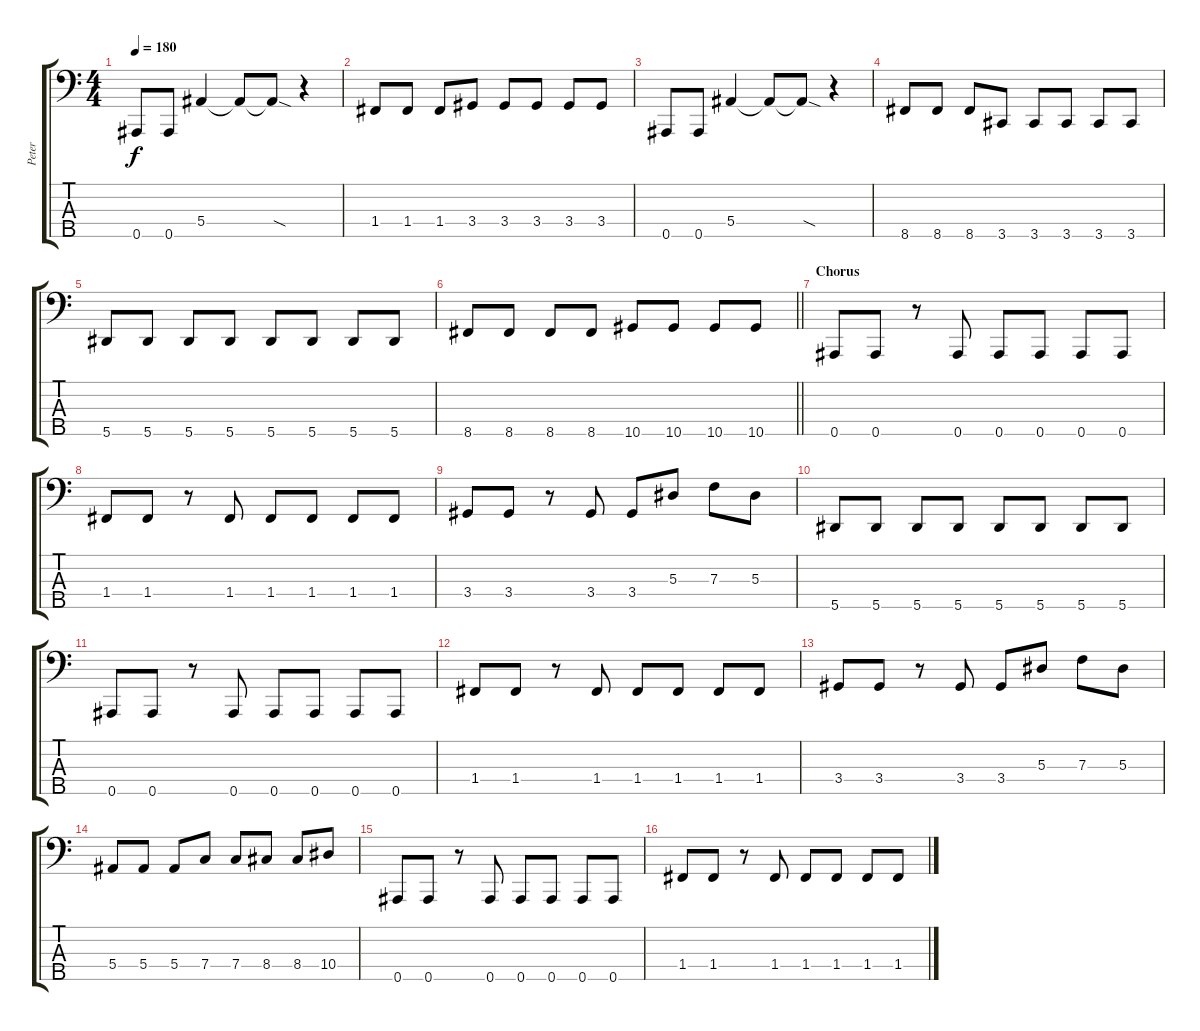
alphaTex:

\track ("Peter" "Peter") {instrument electricbassfinger}
\staff {score tabs}
\tuning (Ab2 Eb2 Bb1 F1 Bb0) {hide}
\ts (4 4)
\tempo 180
\clef f4
\ks c
0.5.8{dy f} 0.5.8 5.4.4 5.4{t}.8 5.4{sod t}.8 r.4 |
1.4.8 1.4.8 1.4.8 3.4.8 3.4.8 3.4.8 3.4.8 3.4.8 |
0.5.8 0.5.8 5.4.4 5.4{t}.8 5.4{sod t}.8 r.4 |
8.5.8 8.5.8 8.5.8 3.5.8 3.5.8 3.5.8 3.5.8 3.5.8 |
5.5.8 5.5.8 5.5.8 5.5.8 5.5.8 5.5.8 5.5.8 5.5.8 |
\barLineRight lightlight
8.5.8 8.5.8 8.5.8 8.5.8 10.5.8 10.5.8 10.5.8 10.5.8 |
\section ("" "Chorus")
0.5.8 0.5.8 r.8 0.5.8 0.5.8 0.5.8 0.5.8 0.5.8 |
1.4.8 1.4.8 r.8 1.4.8 1.4.8 1.4.8 1.4.8 1.4.8 |
3.4.8 3.4.8 r.8 3.4.8 3.4.8 5.3.8 7.3.8 5.3.8 |
5.5.8 5.5.8 5.5.8 5.5.8 5.5.8 5.5.8 5.5.8 5.5.8 |
0.5.8 0.5.8 r.8 0.5.8 0.5.8 0.5.8 0.5.8 0.5.8 |
1.4.8 1.4.8 r.8 1.4.8 1.4.8 1.4.8 1.4.8 1.4.8 |
3.4.8 3.4.8 r.8 3.4.8 3.4.8 5.3.8 7.3.8 5.3.8 |
5.4.8 5.4.8 5.4.8 7.4.8 7.4.8 8.4.8 8.4.8 10.4.8 |
0.5.8 0.5.8 r.8 0.5.8 0.5.8 0.5.8 0.5.8 0.5.8 |
1.4.8 1.4.8 r.8 1.4.8 1.4.8 1.4.8 1.4.8 1.4.8
